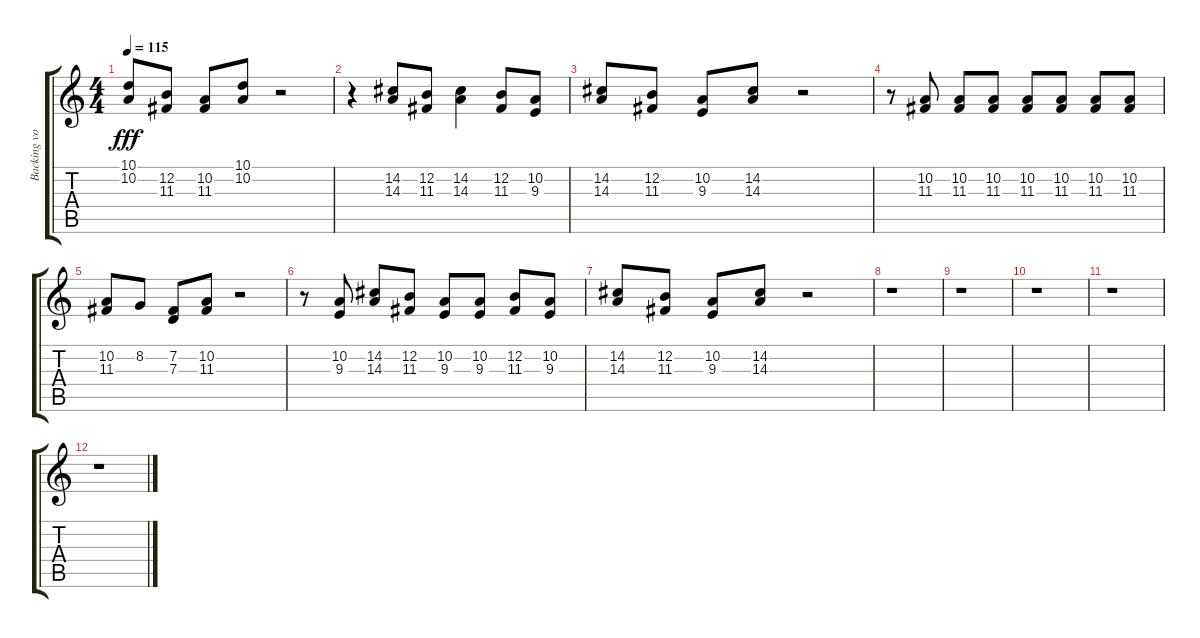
\track ("Backing vocals" "Backing vo") {instrument choiraahs}
\staff {score tabs}
\tuning (E4 B3 G3 D3 A2 E2) {hide}
\ts (4 4)
\tempo 115
\clef g2
\ks c
(10.1 10.2).8{dy fff} (12.2 11.3).8 (10.2 11.3).8 (10.1 10.2).8 r.2 |
r.4 (14.2 14.3).8 (12.2 11.3).8 (14.2 14.3).4 (12.2 11.3).8 (10.2 9.3).8 |
(14.2 14.3).8 (12.2 11.3).8 (10.2 9.3).8 (14.2 14.3).8 r.2 |
r.8 (10.2 11.3).8 (10.2 11.3).8 (10.2 11.3).8 (10.2 11.3).8 (10.2 11.3).8 (10.2 11.3).8 (10.2 11.3).8 |
(10.2 11.3).8 8.2.8 (7.2 7.3).8 (10.2 11.3).8 r.2 |
r.8 (10.2 9.3).8 (14.2 14.3).8 (12.2 11.3).8 (10.2 9.3).8 (10.2 9.3).8 (12.2 11.3).8 (10.2 9.3).8 |
(14.2 14.3).8 (12.2 11.3).8 (10.2 9.3).8 (14.2 14.3).8 r.2 |
r.1 |
r.1 |
r.1 |
r.1 |
r.1
